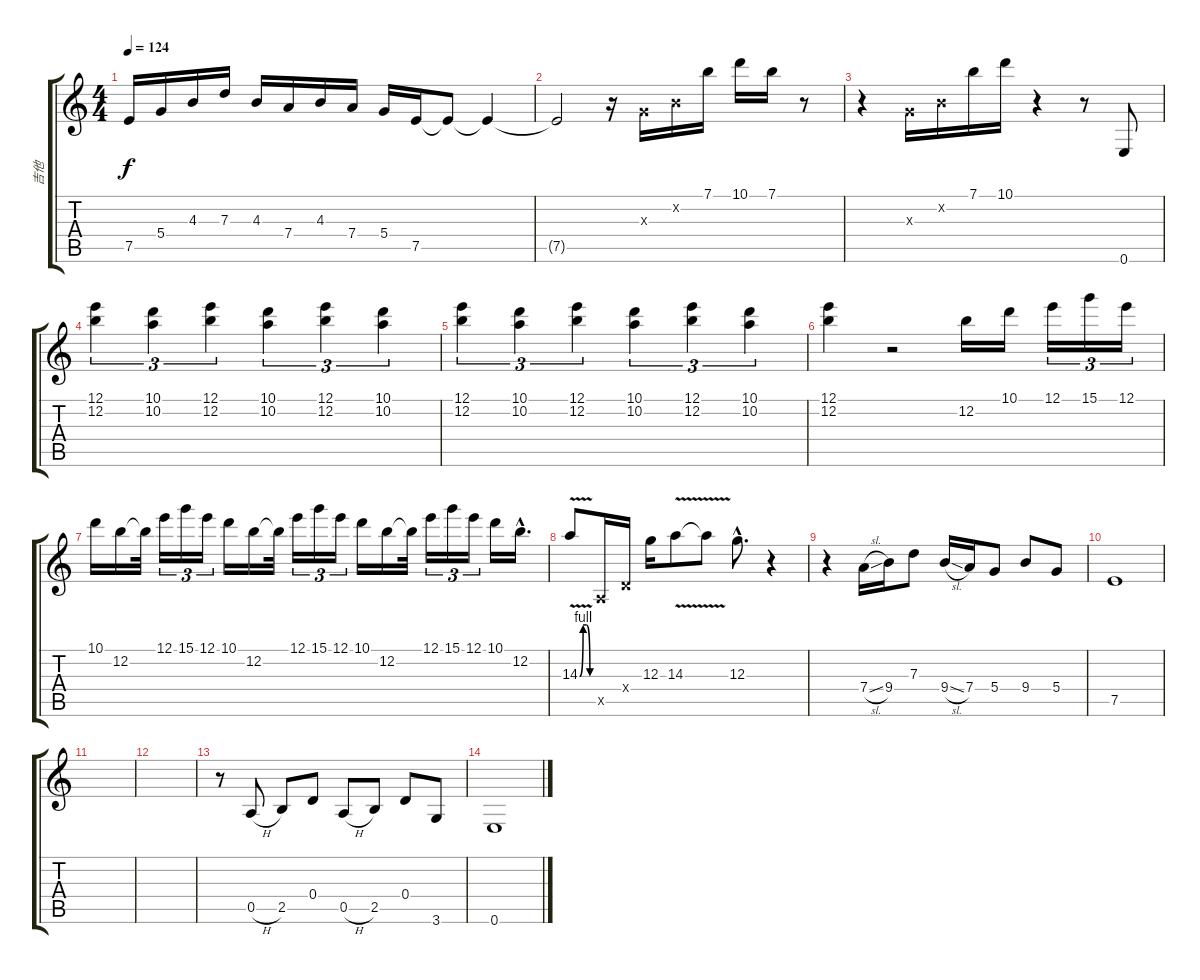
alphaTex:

\track ("吉他" "吉他") {instrument acousticguitarnylon}
\staff {score tabs}
\tuning (E4 B3 G3 D3 A2 E2) {hide}
\ts (4 4)
\tempo 124
\clef g2
\ks c
7.5.16{dy f} 5.4.16 4.3.16 7.3.16 4.3.16 7.4.16 4.3.16 7.4.16 5.4.16 7.5.16 7.5{t}.8 7.5{t}.4 |
7.5{t}.2 r.16 0.3{x}.16 0.2{x}.16 7.1.16 10.1.16 7.1.16 r.8 |
r.4 0.3{x}.16 0.2{x}.16 7.1.16 10.1.16 r.4 r.8 0.6.8 |
(12.1 12.2).4{tu (3 2)} (10.1 10.2).4{tu (3 2)} (12.1 12.2).4{tu (3 2)} (10.1 10.2).4{tu (3 2)} (12.1 12.2).4{tu (3 2)} (10.1 10.2).4{tu (3 2)} |
(12.1 12.2).4{tu (3 2)} (10.1 10.2).4{tu (3 2)} (12.1 12.2).4{tu (3 2)} (10.1 10.2).4{tu (3 2)} (12.1 12.2).4{tu (3 2)} (10.1 10.2).4{tu (3 2)} |
(12.1 12.2).4 r.2 12.2.16 10.1.16 12.1.16{tu (3 2)} 15.1.16{tu (3 2)} 12.1.16{tu (3 2)} |
10.1.16 12.2.16 12.2{t}.32 12.1.16{tu (3 2)} 15.1.16{tu (3 2)} 12.1.16{tu (3 2)} 10.1.16 12.2.16 12.2{t}.32 12.1.16{tu (3 2)} 15.1.16{tu (3 2)} 12.1.16{tu (3 2)} 10.1.16 12.2.16 12.2{t}.32 12.1.16{tu (3 2)} 15.1.16{tu (3 2)} 12.1.16{tu (3 2)} 10.1.16 12.2{hac}.16{d} |
14.3{be (custom 0 0 15 4 30 4 45 0 60 0) v}.8 0.5{x}.16 0.4{x}.16 12.3.16 14.3{v}.8 14.3{t}.8 12.3{hac}.8{d} r.4 |
r.4 7.4{sl}.16 9.4.16 7.3.8 9.4{sl}.16 7.4.16 5.4.8 9.4.8 5.4.8 |
7.5.1 |
|
|
r.8 0.5{h}.8 2.5.8 0.4.8 0.5{h}.8 2.5.8 0.4.8 3.6.8 |
0.6.1
